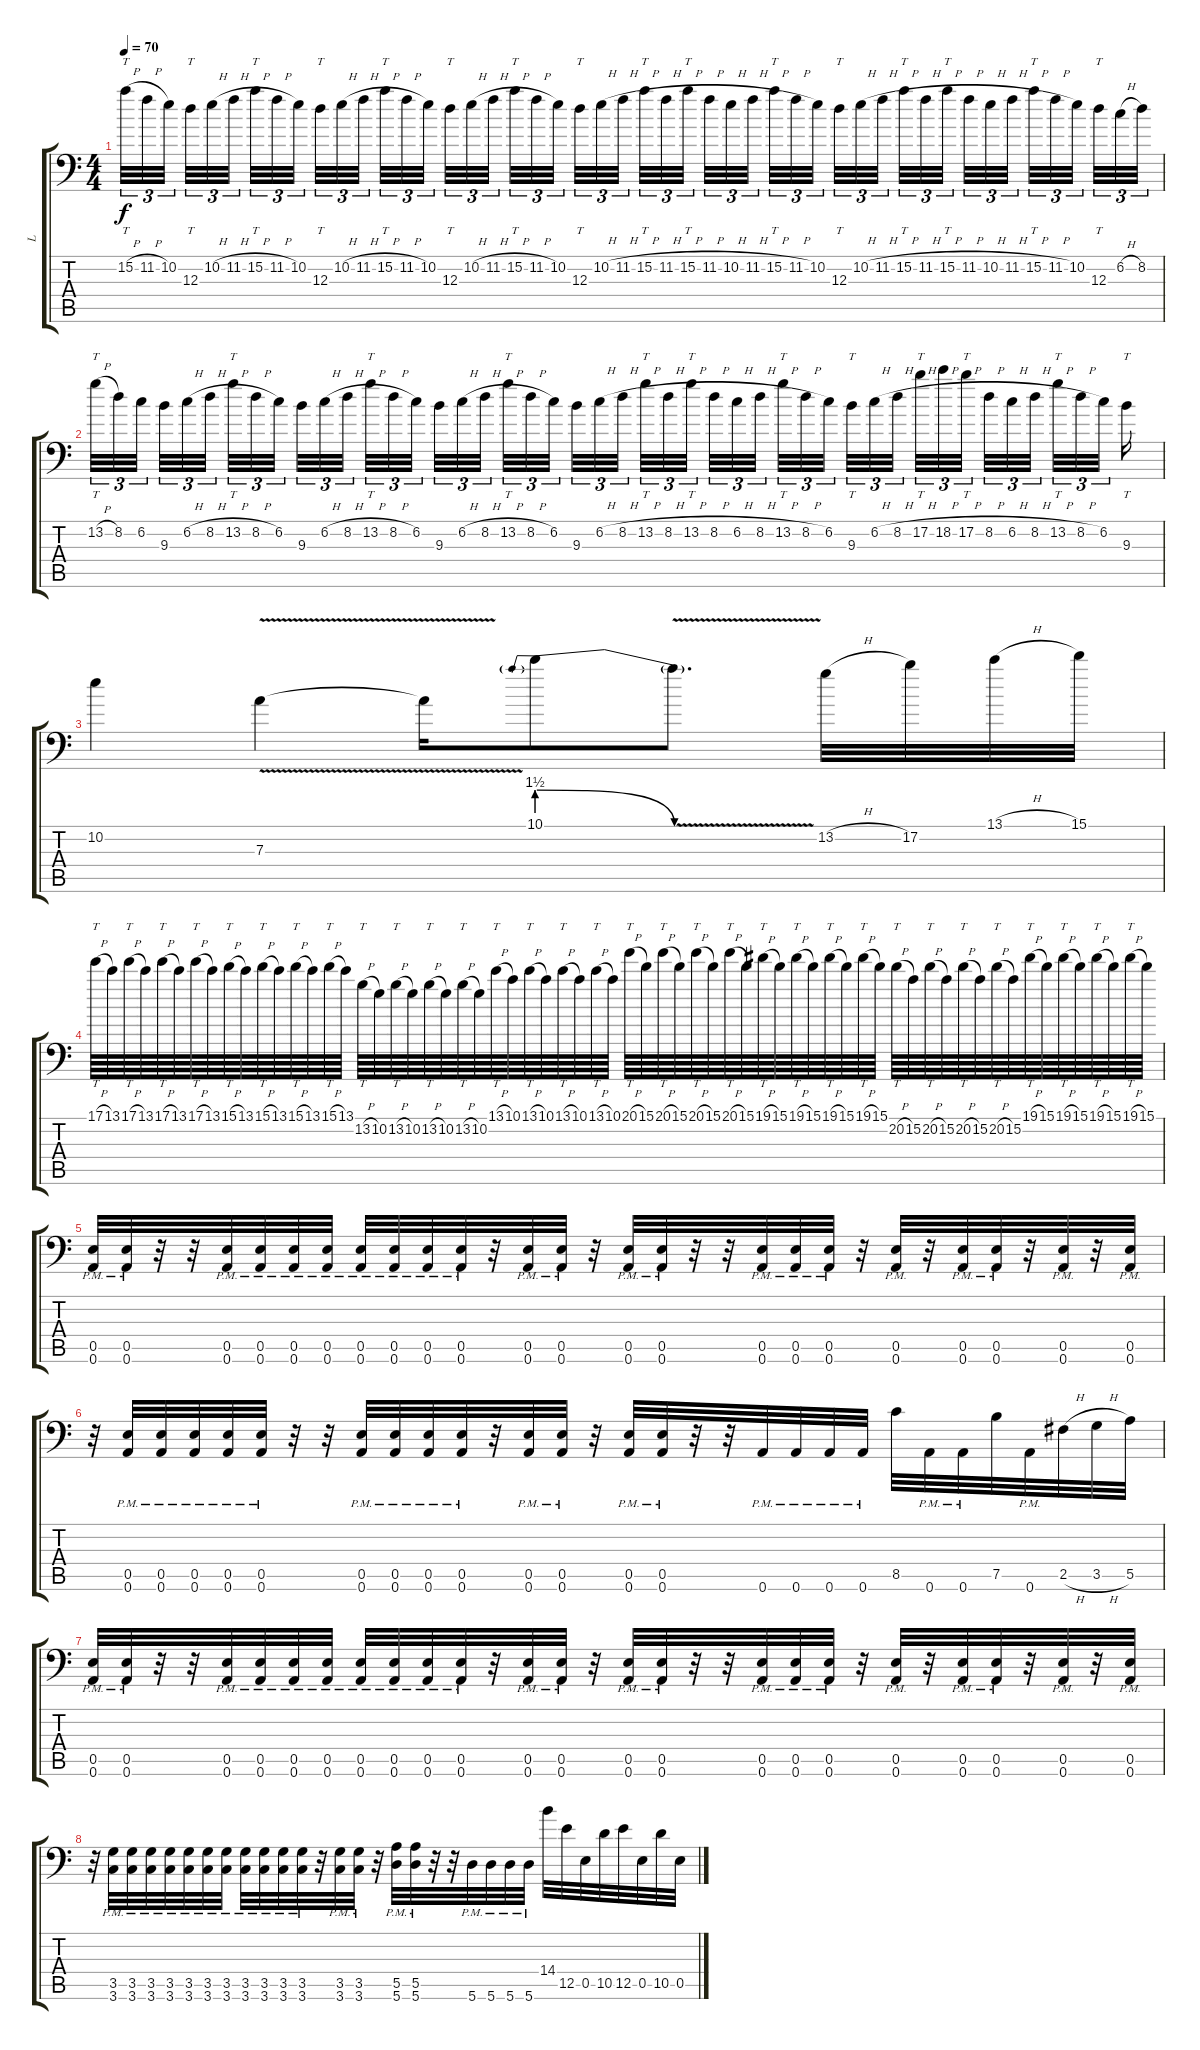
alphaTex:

\track ("L" "L") {instrument distortionguitar}
\staff {score tabs}
\tuning (B3 Gb3 D3 A2 E2 A1) {hide}
\ts (4 4)
\tempo 70
\clef f4
\ks c
15.2{h}.32{tt tu (3 2) dy f} 11.2{h}.32{tu (3 2)} 10.2.32{tu (3 2) beam splitsecondary} 12.3.32{tt tu (3 2)} 10.2{h}.32{tu (3 2)} 11.2{h}.32{tu (3 2) beam splitsecondary} 15.2{h}.32{tt tu (3 2)} 11.2{h}.32{tu (3 2)} 10.2.32{tu (3 2) beam splitsecondary} 12.3.32{tt tu (3 2)} 10.2{h}.32{tu (3 2)} 11.2{h}.32{tu (3 2)} 15.2{h}.32{tt tu (3 2)} 11.2{h}.32{tu (3 2)} 10.2.32{tu (3 2) beam splitsecondary} 12.3.32{tt tu (3 2)} 10.2{h}.32{tu (3 2)} 11.2{h}.32{tu (3 2) beam splitsecondary} 15.2{h}.32{tt tu (3 2)} 11.2{h}.32{tu (3 2)} 10.2.32{tu (3 2) beam splitsecondary} 12.3.32{tt tu (3 2)} 10.2{h}.32{tu (3 2)} 11.2{h}.32{tu (3 2)} 15.2{h}.32{tt tu (3 2)} 11.2{h}.32{tu (3 2)} 15.2{h}.32{tt tu (3 2) beam splitsecondary} 11.2{h}.32{tu (3 2)} 10.2{h}.32{tu (3 2)} 11.2{h}.32{tu (3 2) beam splitsecondary} 15.2{h}.32{tt tu (3 2)} 11.2{h}.32{tu (3 2)} 10.2.32{tu (3 2) beam splitsecondary} 12.3.32{tt tu (3 2)} 10.2{h}.32{tu (3 2)} 11.2{h}.32{tu (3 2)} 15.2{h}.32{tt tu (3 2)} 11.2{h}.32{tu (3 2)} 15.2{h}.32{tt tu (3 2) beam splitsecondary} 11.2{h}.32{tu (3 2)} 10.2{h}.32{tu (3 2)} 11.2{h}.32{tu (3 2) beam splitsecondary} 15.2{h}.32{tt tu (3 2)} 11.2{h}.32{tu (3 2)} 10.2.32{tu (3 2) beam splitsecondary} 12.3.32{tt tu (3 2)} 6.2{h}.32{tu (3 2)} 8.2.32{tu (3 2)} |
13.2{h}.32{tt tu (3 2)} 8.2.32{tu (3 2)} 6.2.32{tu (3 2) beam splitsecondary} 9.3.32{tu (3 2)} 6.2{h}.32{tu (3 2)} 8.2{h}.32{tu (3 2) beam splitsecondary} 13.2{h}.32{tt tu (3 2)} 8.2{h}.32{tu (3 2)} 6.2.32{tu (3 2) beam splitsecondary} 9.3.32{tu (3 2)} 6.2{h}.32{tu (3 2)} 8.2{h}.32{tu (3 2)} 13.2{h}.32{tt tu (3 2)} 8.2{h}.32{tu (3 2)} 6.2.32{tu (3 2) beam splitsecondary} 9.3.32{tu (3 2)} 6.2{h}.32{tu (3 2)} 8.2{h}.32{tu (3 2) beam splitsecondary} 13.2{h}.32{tt tu (3 2)} 8.2{h}.32{tu (3 2)} 6.2.32{tu (3 2) beam splitsecondary} 9.3.32{tu (3 2)} 6.2{h}.32{tu (3 2)} 8.2{h}.32{tu (3 2)} 13.2{h}.32{tt tu (3 2)} 8.2{h}.32{tu (3 2)} 13.2{h}.32{tt tu (3 2) beam splitsecondary} 8.2{h}.32{tu (3 2)} 6.2{h}.32{tu (3 2)} 8.2{h}.32{tu (3 2) beam splitsecondary} 13.2{h}.32{tt tu (3 2)} 8.2{h}.32{tu (3 2)} 6.2.32{tu (3 2) beam splitsecondary} 9.3.32{tt tu (3 2)} 6.2{h}.32{tu (3 2)} 8.2{h}.32{tu (3 2)} 17.2{h}.32{tt tu (3 2)} 18.2{h}.32{tu (3 2)} 17.2{h}.32{tt tu (3 2) beam splitsecondary} 8.2{h}.32{tu (3 2)} 6.2{h}.32{tu (3 2)} 8.2{h}.32{tu (3 2) beam splitsecondary} 13.2{h}.32{tt tu (3 2)} 8.2{h}.32{tu (3 2)} 6.2.32{tu (3 2) beam splitsecondary} 9.3.16{tt} |
10.2.4 7.3{v}.4 7.3{t}.16 10.1{be (prebendrelease 0 6 60 0)}.8 10.1{v t}.8{d} 13.2{h}.32 17.2.32 13.1{h}.32 15.1.32 |
17.1{h}.64{tt} 13.1.64 17.1{h}.64{tt} 13.1.64 17.1{h}.64{tt} 13.1.64 17.1{h}.64{tt} 13.1.64 15.1{h}.64{tt} 13.1.64 15.1{h}.64{tt} 13.1.64 15.1{h}.64{tt} 13.1.64 15.1{h}.64{tt} 13.1.64 13.2{h}.64{tt} 10.2.64 13.2{h}.64{tt} 10.2.64 13.2{h}.64{tt} 10.2.64 13.2{h}.64{tt} 10.2.64 13.1{h}.64{tt} 10.1.64 13.1{h}.64{tt} 10.1.64 13.1{h}.64{tt} 10.1.64 13.1{h}.64{tt} 10.1.64 20.1{h}.64{tt} 15.1.64 20.1{h}.64{tt} 15.1.64 20.1{h}.64{tt} 15.1.64 20.1{h}.64{tt} 15.1.64 19.1{h}.64{tt} 15.1.64 19.1{h}.64{tt} 15.1.64 19.1{h}.64{tt} 15.1.64 19.1{h}.64{tt} 15.1.64 20.2{h}.64{tt} 15.2.64 20.2{h}.64{tt} 15.2.64 20.2{h}.64{tt} 15.2.64 20.2{h}.64{tt} 15.2.64 19.1{h}.64{tt} 15.1.64 19.1{h}.64{tt} 15.1.64 19.1{h}.64{tt} 15.1.64 19.1{h}.64{tt} 15.1.64 |
(0.5{pm} 0.6{pm}).32 (0.5{pm} 0.6{pm}).32 r.32 r.32 (0.5{pm} 0.6{pm}).32 (0.5{pm} 0.6{pm}).32 (0.5{pm} 0.6{pm}).32 (0.5{pm} 0.6{pm}).32 (0.5{pm} 0.6{pm}).32 (0.5{pm} 0.6{pm}).32 (0.5{pm} 0.6{pm}).32 (0.5{pm} 0.6{pm}).32 r.32 (0.5{pm} 0.6{pm}).32 (0.5{pm} 0.6{pm}).32 r.32 (0.5{pm} 0.6{pm}).32 (0.5{pm} 0.6{pm}).32 r.32 r.32 (0.5{pm} 0.6{pm}).32 (0.5{pm} 0.6{pm}).32 (0.5{pm} 0.6{pm}).32 r.32 (0.5{pm} 0.6{pm}).32 r.32 (0.5{pm} 0.6{pm}).32 (0.5{pm} 0.6{pm}).32 r.32 (0.5{pm} 0.6{pm}).32 r.32 (0.5{pm} 0.6{pm}).32 |
r.32 (0.5{pm} 0.6{pm}).32 (0.5{pm} 0.6{pm}).32 (0.5{pm} 0.6{pm}).32 (0.5{pm} 0.6{pm}).32 (0.5{pm} 0.6{pm}).32 r.32 r.32 (0.5{pm} 0.6{pm}).32 (0.5{pm} 0.6{pm}).32 (0.5{pm} 0.6{pm}).32 (0.5{pm} 0.6{pm}).32 r.32 (0.5{pm} 0.6{pm}).32 (0.5{pm} 0.6{pm}).32 r.32 (0.5{pm} 0.6{pm}).32 (0.5{pm} 0.6{pm}).32 r.32 r.32 0.6{pm}.32 0.6{pm}.32 0.6{pm}.32 0.6{pm}.32 8.5.32 0.6{pm}.32 0.6{pm}.32 7.5.32 0.6{pm}.32 2.5{h}.32 3.5{h}.32 5.5.32 |
(0.5{pm} 0.6{pm}).32 (0.5{pm} 0.6{pm}).32 r.32 r.32 (0.5{pm} 0.6{pm}).32 (0.5{pm} 0.6{pm}).32 (0.5{pm} 0.6{pm}).32 (0.5{pm} 0.6{pm}).32 (0.5{pm} 0.6{pm}).32 (0.5{pm} 0.6{pm}).32 (0.5{pm} 0.6{pm}).32 (0.5{pm} 0.6{pm}).32 r.32 (0.5{pm} 0.6{pm}).32 (0.5{pm} 0.6{pm}).32 r.32 (0.5{pm} 0.6{pm}).32 (0.5{pm} 0.6{pm}).32 r.32 r.32 (0.5{pm} 0.6{pm}).32 (0.5{pm} 0.6{pm}).32 (0.5{pm} 0.6{pm}).32 r.32 (0.5{pm} 0.6{pm}).32 r.32 (0.5{pm} 0.6{pm}).32 (0.5{pm} 0.6{pm}).32 r.32 (0.5{pm} 0.6{pm}).32 r.32 (0.5{pm} 0.6{pm}).32 |
r.32 (3.5{pm} 3.6{pm}).32 (3.5{pm} 3.6{pm}).32 (3.5{pm} 3.6{pm}).32 (3.5{pm} 3.6{pm}).32 (3.5{pm} 3.6{pm}).32 (3.5{pm} 3.6{pm}).32 (3.5{pm} 3.6{pm}).32 (3.5{pm} 3.6{pm}).32 (3.5{pm} 3.6{pm}).32 (3.5{pm} 3.6{pm}).32 (3.5{pm} 3.6{pm}).32 r.32 (3.5{pm} 3.6{pm}).32 (3.5{pm} 3.6{pm}).32 r.32 (5.5{pm} 5.6{pm}).32 (5.5{pm} 5.6{pm}).32 r.32 r.32 5.6{pm}.32 5.6{pm}.32 5.6{pm}.32 5.6{pm}.32 14.4.32 12.5.32 0.5.32 10.5.32 12.5.32 0.5.32 10.5.32 0.5.32
